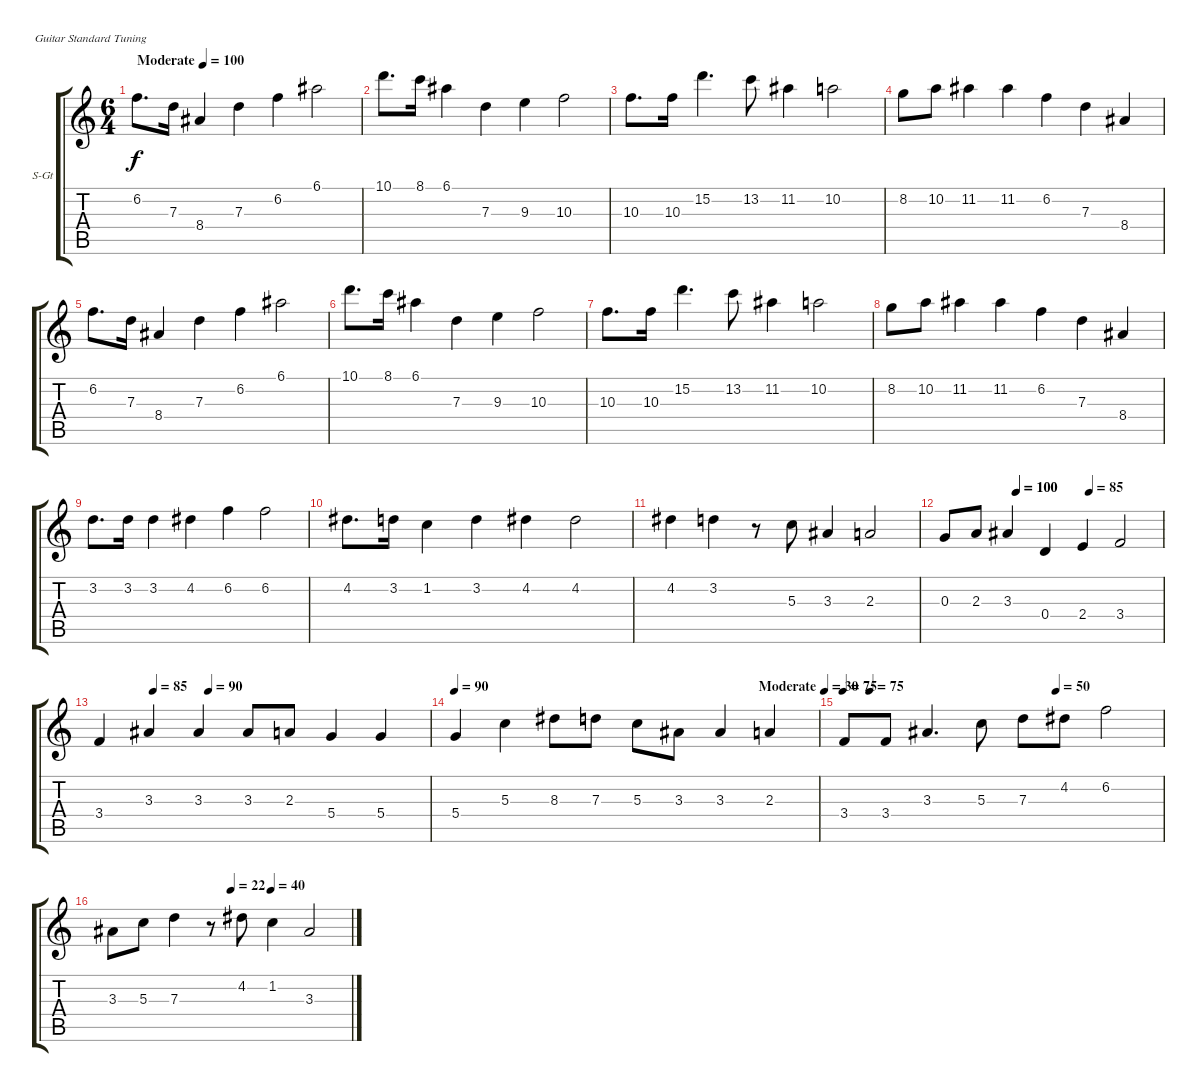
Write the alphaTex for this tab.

\bracketExtendMode groupsimilarinstruments
\firstSystemTrackNameOrientation horizontal
\otherSystemsTrackNameOrientation horizontal
\track ("Ensemble Violin" "S-Gt") {instrument pad4choir}
\staff {score tabs}
\tuning (E4 B3 G3 D3 A2 E2)
\displaytranspose 12
\ts (6 4)
\beaming (8 6 6)
\tempo (100 "Moderate")
\clef g2
\ks c
6.2.8{d dy f instrument pad4choir} 7.3.16 8.4.4 7.3.4 6.2.4 6.1.2 |
10.1.8{d} 8.1.16 6.1.4 7.3.4 9.3.4 10.3.2 |
10.3.8{d} 10.3.16 15.2.4{d} 13.2.8 11.2.4 10.2.2 |
8.2.8 10.2.8 11.2.4 11.2.4 6.2.4 7.3.4 8.4.4 |
6.2.8{d} 7.3.16 8.4.4 7.3.4 6.2.4 6.1.2 |
10.1.8{d} 8.1.16 6.1.4 7.3.4 9.3.4 10.3.2 |
10.3.8{d} 10.3.16 15.2.4{d} 13.2.8 11.2.4 10.2.2 |
8.2.8 10.2.8 11.2.4 11.2.4 6.2.4 7.3.4 8.4.4 |
3.2.8{d} 3.2.16 3.2.4 4.2.4 6.2.4 6.2.2 |
4.2.8{d} 3.2.16 1.2.4 3.2.4 4.2.4 4.2.2 |
4.2.4 3.2.4 r.8 5.3.8 3.3.4 2.3.2 |
\tempo (100 0.333233)
\tempo (100 0.333333)
\tempo (85 0.666667)
0.3.8 2.3.8 3.3.4 0.4.4 2.4.4 3.4.2 |
\tempo (85 0.166667)
\tempo (90 0.333333)
3.4.4 3.3.4 3.3.4 3.3.8 2.3.8 5.4.4 5.4.4 |
\tempo 90
\tempo (30 "Moderate" 0.833333)
5.4.4 5.3.4 8.3.8 7.3.8 5.3.8 3.3.8 3.3.4 2.3.4 |
\tempo 75
\tempo (75 0.0833333)
\tempo (50 0.666667)
3.4.8 3.4.8 3.3.4{d} 5.3.8 7.3.8 4.2.8 6.2.2 |
\tempo (22 0.5)
\tempo (40 0.666667)
3.3.8 5.3.8 7.3.4 r.8 4.2.8 1.2.4 3.3.2
